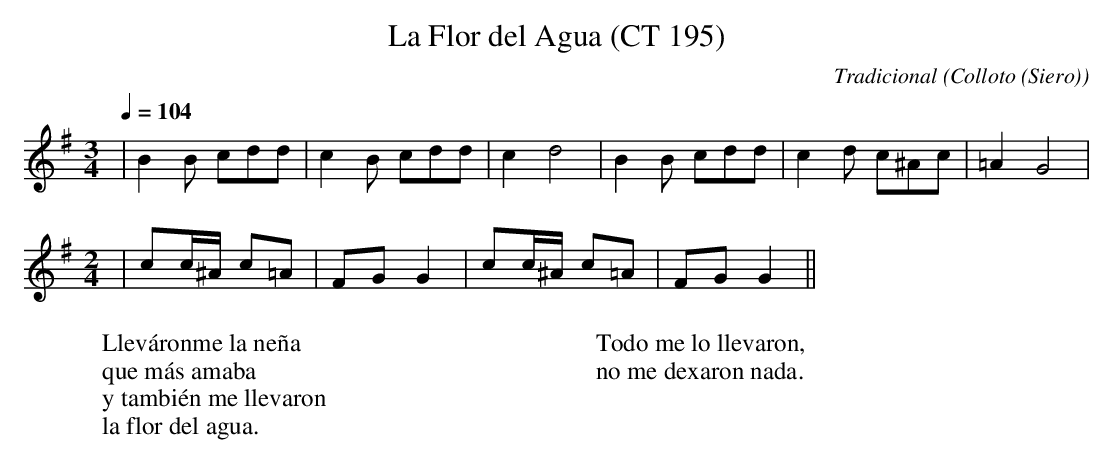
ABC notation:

X:1
T:La Flor del Agua (CT 195)
C:Tradicional
O:Colloto (Siero)
M:3/4
L:1/8
Q:1/4=104
W:Lleváronme la neña
W:que más amaba
W:y también me llevaron
W:la flor del agua.
W:
W:Todo me lo llevaron,
W:no me dexaron nada.
K:G
|B2 B cdd|c2 B cdd|c2 d4|B2 B cdd|c2 d c^Ac|=A2 G4|
M:2/4
|cc/2^A/2 c=A|FG G2|cc/2^A/2 c=A|FG G2||
